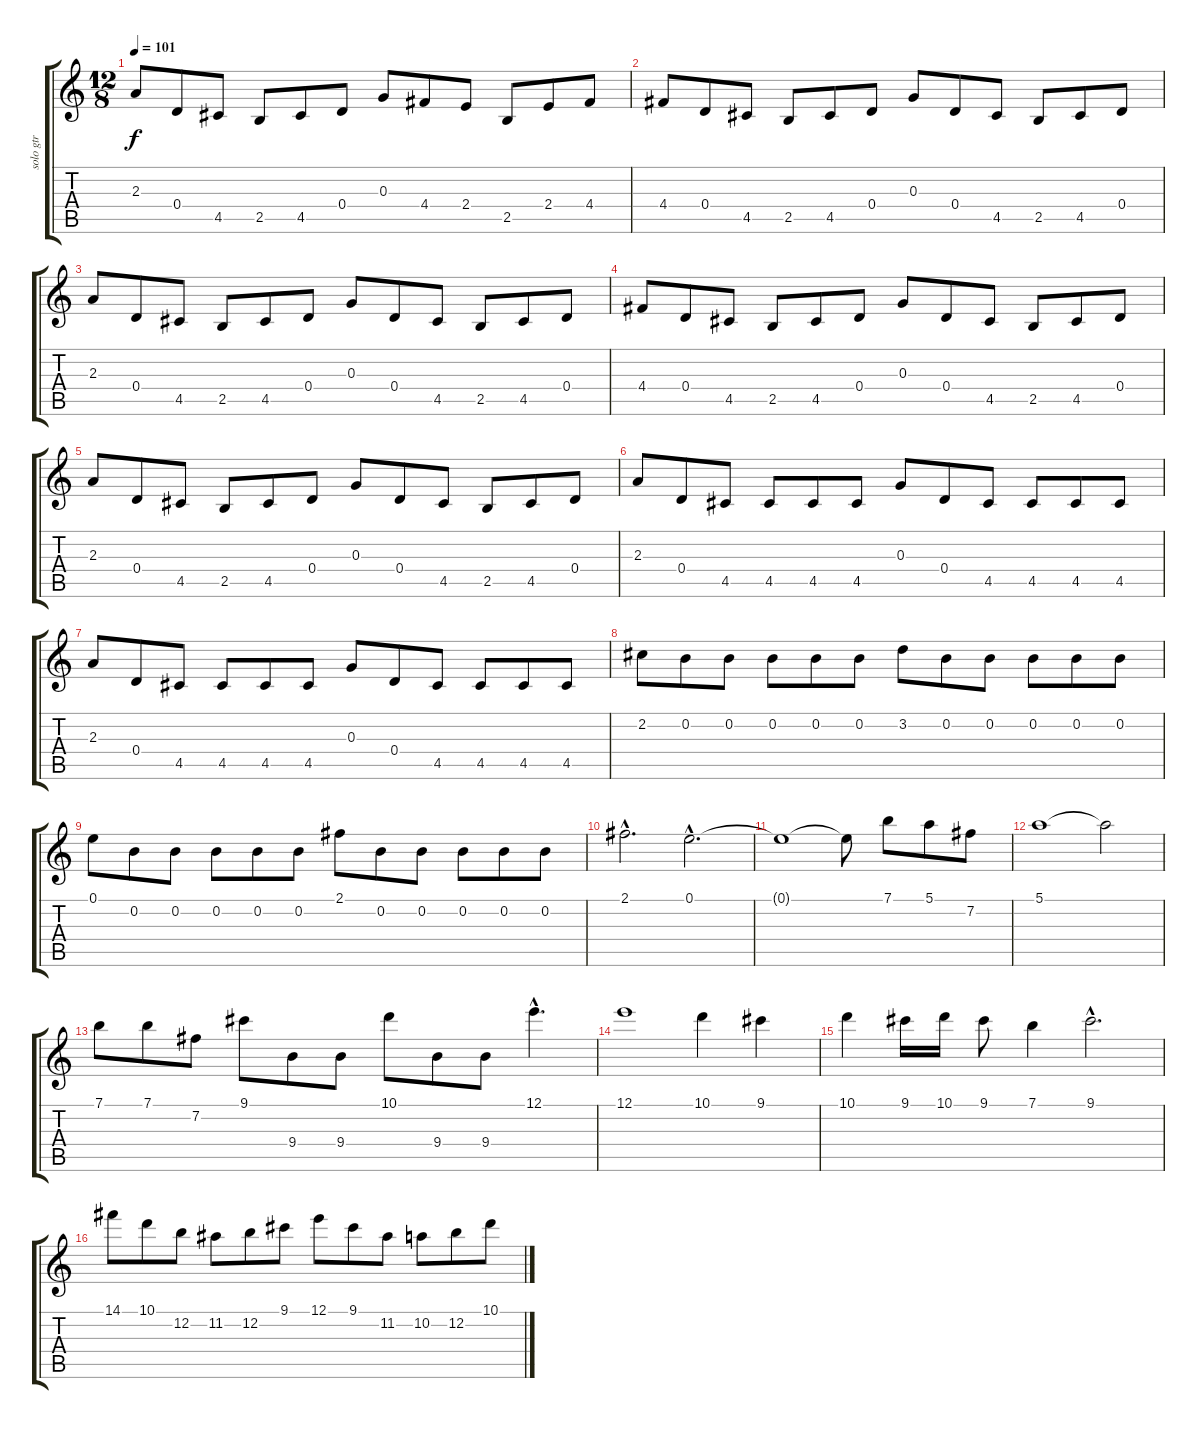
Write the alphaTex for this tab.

\track ("solo gtr" "solo gtr") {instrument overdrivenguitar}
\staff {score tabs}
\tuning (E4 B3 G3 D3 A2 E2) {hide}
\ts (12 8)
\tempo 101
\clef g2
\ks c
2.3.8{dy f} 0.4.8 4.5.8 2.5.8 4.5.8 0.4.8 0.3.8 4.4.8 2.4.8 2.5.8 2.4.8 4.4.8 |
4.4.8 0.4.8 4.5.8 2.5.8 4.5.8 0.4.8 0.3.8 0.4.8 4.5.8 2.5.8 4.5.8 0.4.8 |
2.3.8 0.4.8 4.5.8 2.5.8 4.5.8 0.4.8 0.3.8 0.4.8 4.5.8 2.5.8 4.5.8 0.4.8 |
4.4.8 0.4.8 4.5.8 2.5.8 4.5.8 0.4.8 0.3.8 0.4.8 4.5.8 2.5.8 4.5.8 0.4.8 |
2.3.8 0.4.8 4.5.8 2.5.8 4.5.8 0.4.8 0.3.8 0.4.8 4.5.8 2.5.8 4.5.8 0.4.8 |
2.3.8 0.4.8 4.5.8 4.5.8 4.5.8 4.5.8 0.3.8 0.4.8 4.5.8 4.5.8 4.5.8 4.5.8 |
2.3.8 0.4.8 4.5.8 4.5.8 4.5.8 4.5.8 0.3.8 0.4.8 4.5.8 4.5.8 4.5.8 4.5.8 |
2.2.8 0.2.8 0.2.8 0.2.8 0.2.8 0.2.8 3.2.8 0.2.8 0.2.8 0.2.8 0.2.8 0.2.8 |
0.1.8 0.2.8 0.2.8 0.2.8 0.2.8 0.2.8 2.1.8 0.2.8 0.2.8 0.2.8 0.2.8 0.2.8 |
2.1{hac}.2{d} 0.1{hac}.2{d} |
0.1{t}.1 0.1{t}.8 7.1.8 5.1.8 7.2.8 |
5.1.1 5.1{t}.2 |
7.1.8 7.1.8 7.2.8 9.1.8 9.4.8 9.4.8 10.1.8 9.4.8 9.4.8 12.1{hac}.4{d} |
12.1.1 10.1.4 9.1.4 |
10.1.4 9.1.16 10.1.16 9.1.8 7.1.4 9.1{hac}.2{d} |
14.1.8 10.1.8 12.2.8 11.2.8 12.2.8 9.1.8 12.1.8 9.1.8 11.2.8 10.2.8 12.2.8 10.1.8
